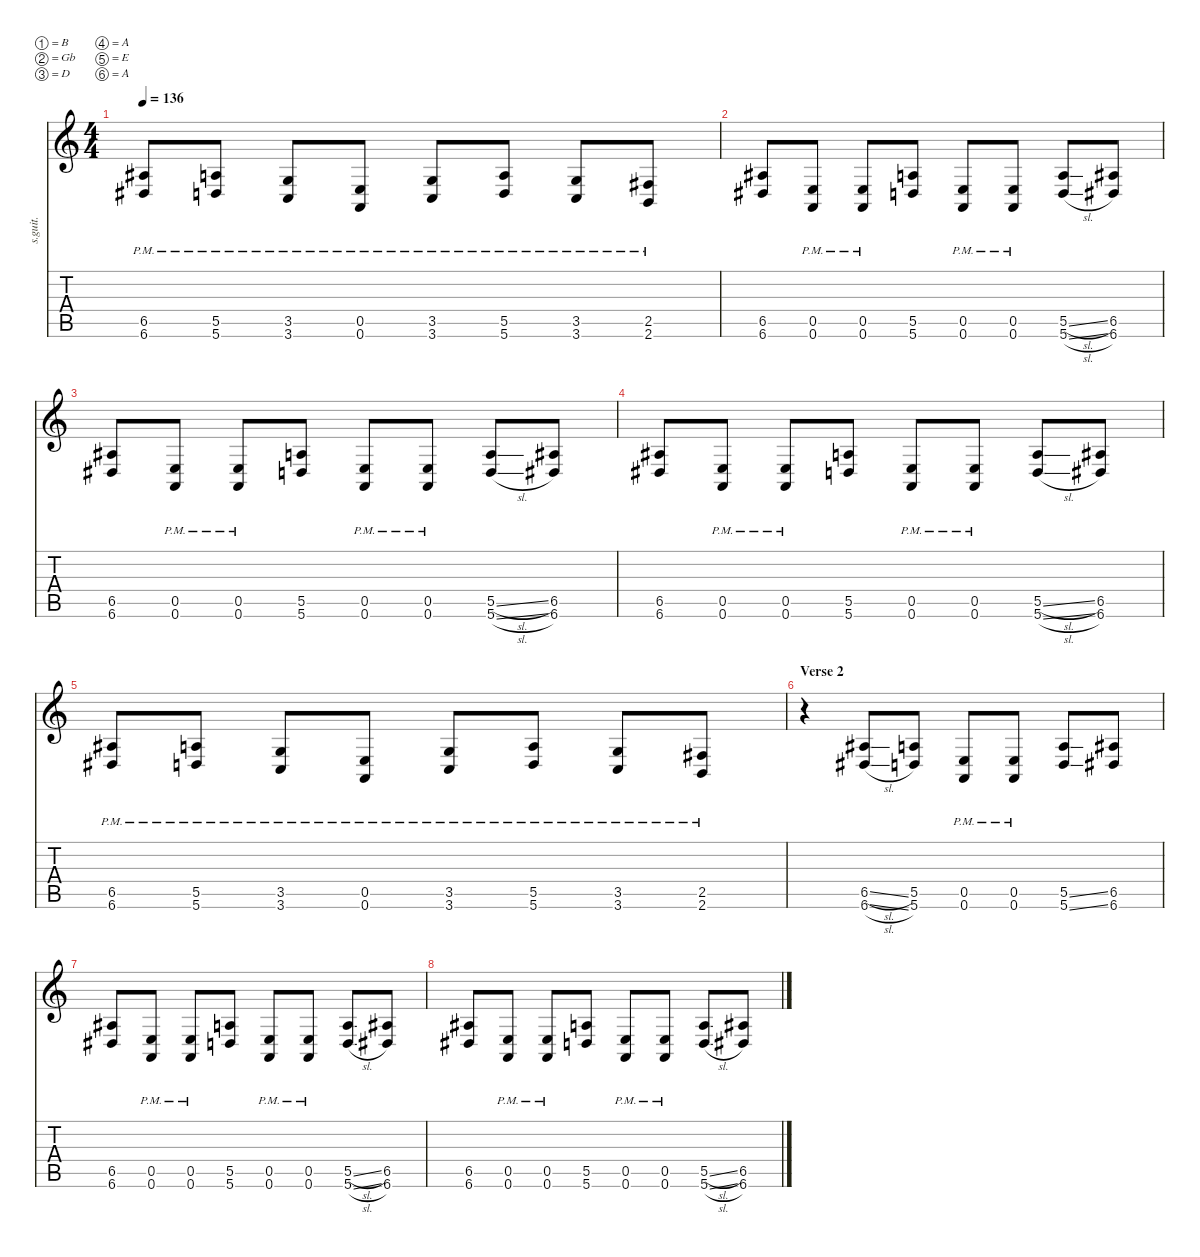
\defaultSystemsLayout 4
\hideDynamics
\bracketExtendMode nobrackets
\track ("Jim Root" "s.guit.") {instrument distortionguitar}
\staff {score tabs}
\tuning (B3 Gb3 D3 A2 E2 A1)
\ts (4 4)
\tempo 136
\clef g2
\ks c
(6.5{pm acc #} 6.6{pm acc #}).8{lyrics (0 "") lyrics (1 "") lyrics (2 "") lyrics (3 "") lyrics (4 "") dy f} (5.5{pm} 5.6{pm}).8{lyrics (0 "") lyrics (1 "") lyrics (2 "") lyrics (3 "") lyrics (4 "")} (3.5{pm} 3.6{pm}).8{lyrics (0 "") lyrics (1 "") lyrics (2 "") lyrics (3 "") lyrics (4 "")} (0.5{pm} 0.6{pm}).8{lyrics (0 "") lyrics (1 "") lyrics (2 "") lyrics (3 "") lyrics (4 "")} (3.5{pm} 3.6{pm}).8{lyrics (0 "") lyrics (1 "") lyrics (2 "") lyrics (3 "") lyrics (4 "")} (5.5{pm} 5.6{pm}).8{lyrics (0 "") lyrics (1 "") lyrics (2 "") lyrics (3 "") lyrics (4 "")} (3.5{pm} 3.6{pm}).8{lyrics (0 "") lyrics (1 "") lyrics (2 "") lyrics (3 "") lyrics (4 "")} (2.5{pm acc #} 2.6{pm}).8{lyrics (0 "") lyrics (1 "") lyrics (2 "") lyrics (3 "") lyrics (4 "")} |
(6.5{acc #} 6.6{acc #}).8{lyrics (0 "") lyrics (1 "") lyrics (2 "") lyrics (3 "") lyrics (4 "")} (0.5{pm} 0.6{pm}).8{lyrics (0 "") lyrics (1 "") lyrics (2 "") lyrics (3 "") lyrics (4 "")} (0.5{pm} 0.6{pm}).8{lyrics (0 "") lyrics (1 "") lyrics (2 "") lyrics (3 "") lyrics (4 "")} (5.5 5.6).8{lyrics (0 "") lyrics (1 "") lyrics (2 "") lyrics (3 "") lyrics (4 "")} (0.5{pm} 0.6{pm}).8{lyrics (0 "") lyrics (1 "") lyrics (2 "") lyrics (3 "") lyrics (4 "")} (0.5{pm} 0.6{pm}).8{lyrics (0 "") lyrics (1 "") lyrics (2 "") lyrics (3 "") lyrics (4 "")} (5.5{sl} 5.6{sl}).8{lyrics (0 "") lyrics (1 "") lyrics (2 "") lyrics (3 "") lyrics (4 "")} (6.5{acc #} 6.6{acc #}).8{lyrics (0 "") lyrics (1 "") lyrics (2 "") lyrics (3 "") lyrics (4 "")} |
(6.5{acc #} 6.6{acc #}).8{lyrics (0 "") lyrics (1 "") lyrics (2 "") lyrics (3 "") lyrics (4 "")} (0.5{pm} 0.6{pm}).8{lyrics (0 "") lyrics (1 "") lyrics (2 "") lyrics (3 "") lyrics (4 "")} (0.5{pm} 0.6{pm}).8{lyrics (0 "") lyrics (1 "") lyrics (2 "") lyrics (3 "") lyrics (4 "")} (5.5 5.6).8{lyrics (0 "") lyrics (1 "") lyrics (2 "") lyrics (3 "") lyrics (4 "")} (0.5{pm} 0.6{pm}).8{lyrics (0 "") lyrics (1 "") lyrics (2 "") lyrics (3 "") lyrics (4 "")} (0.5{pm} 0.6{pm}).8{lyrics (0 "") lyrics (1 "") lyrics (2 "") lyrics (3 "") lyrics (4 "")} (5.5{sl} 5.6{sl}).8{lyrics (0 "") lyrics (1 "") lyrics (2 "") lyrics (3 "") lyrics (4 "")} (6.5{acc #} 6.6{acc #}).8{lyrics (0 "") lyrics (1 "") lyrics (2 "") lyrics (3 "") lyrics (4 "")} |
(6.5{acc #} 6.6{acc #}).8{lyrics (0 "") lyrics (1 "") lyrics (2 "") lyrics (3 "") lyrics (4 "")} (0.5{pm} 0.6{pm}).8{lyrics (0 "") lyrics (1 "") lyrics (2 "") lyrics (3 "") lyrics (4 "")} (0.5{pm} 0.6{pm}).8{lyrics (0 "") lyrics (1 "") lyrics (2 "") lyrics (3 "") lyrics (4 "")} (5.5 5.6).8{lyrics (0 "") lyrics (1 "") lyrics (2 "") lyrics (3 "") lyrics (4 "")} (0.5{pm} 0.6{pm}).8{lyrics (0 "") lyrics (1 "") lyrics (2 "") lyrics (3 "") lyrics (4 "")} (0.5{pm} 0.6{pm}).8{lyrics (0 "") lyrics (1 "") lyrics (2 "") lyrics (3 "") lyrics (4 "")} (5.5{sl} 5.6{sl}).8{lyrics (0 "") lyrics (1 "") lyrics (2 "") lyrics (3 "") lyrics (4 "")} (6.5{acc #} 6.6{acc #}).8{lyrics (0 "") lyrics (1 "") lyrics (2 "") lyrics (3 "") lyrics (4 "")} |
(6.5{pm acc #} 6.6{pm acc #}).8{lyrics (0 "") lyrics (1 "") lyrics (2 "") lyrics (3 "") lyrics (4 "")} (5.5{pm} 5.6{pm}).8{lyrics (0 "") lyrics (1 "") lyrics (2 "") lyrics (3 "") lyrics (4 "")} (3.5{pm} 3.6{pm}).8{lyrics (0 "") lyrics (1 "") lyrics (2 "") lyrics (3 "") lyrics (4 "")} (0.5{pm} 0.6{pm}).8{lyrics (0 "") lyrics (1 "") lyrics (2 "") lyrics (3 "") lyrics (4 "")} (3.5{pm} 3.6{pm}).8{lyrics (0 "") lyrics (1 "") lyrics (2 "") lyrics (3 "") lyrics (4 "")} (5.5{pm} 5.6{pm}).8{lyrics (0 "") lyrics (1 "") lyrics (2 "") lyrics (3 "") lyrics (4 "")} (3.5{pm} 3.6{pm}).8{lyrics (0 "") lyrics (1 "") lyrics (2 "") lyrics (3 "") lyrics (4 "")} (2.5{pm acc #} 2.6{pm}).8{lyrics (0 "") lyrics (1 "") lyrics (2 "") lyrics (3 "") lyrics (4 "")} |
\section ("" "Verse 2")
r.4 (6.5{sl acc #} 6.6{sl acc #}).8{lyrics (0 "") lyrics (1 "") lyrics (2 "") lyrics (3 "") lyrics (4 "")} (5.5 5.6).8{lyrics (0 "") lyrics (1 "") lyrics (2 "") lyrics (3 "") lyrics (4 "")} (0.5{pm} 0.6{pm}).8{lyrics (0 "") lyrics (1 "") lyrics (2 "") lyrics (3 "") lyrics (4 "")} (0.5{pm} 0.6{pm}).8{lyrics (0 "") lyrics (1 "") lyrics (2 "") lyrics (3 "") lyrics (4 "")} (5.5{ss} 5.6{ss}).8{lyrics (0 "") lyrics (1 "") lyrics (2 "") lyrics (3 "") lyrics (4 "")} (6.5{acc #} 6.6{acc #}).8{lyrics (0 "") lyrics (1 "") lyrics (2 "") lyrics (3 "") lyrics (4 "")} |
(6.5{acc #} 6.6{acc #}).8{lyrics (0 "") lyrics (1 "") lyrics (2 "") lyrics (3 "") lyrics (4 "")} (0.5{pm} 0.6{pm}).8{lyrics (0 "") lyrics (1 "") lyrics (2 "") lyrics (3 "") lyrics (4 "")} (0.5{pm} 0.6{pm}).8{lyrics (0 "") lyrics (1 "") lyrics (2 "") lyrics (3 "") lyrics (4 "")} (5.5 5.6).8{lyrics (0 "") lyrics (1 "") lyrics (2 "") lyrics (3 "") lyrics (4 "")} (0.5{pm} 0.6{pm}).8{lyrics (0 "") lyrics (1 "") lyrics (2 "") lyrics (3 "") lyrics (4 "")} (0.5{pm} 0.6{pm}).8{lyrics (0 "") lyrics (1 "") lyrics (2 "") lyrics (3 "") lyrics (4 "")} (5.5{sl} 5.6{sl}).8{lyrics (0 "") lyrics (1 "") lyrics (2 "") lyrics (3 "") lyrics (4 "")} (6.5{acc #} 6.6{acc #}).8{lyrics (0 "") lyrics (1 "") lyrics (2 "") lyrics (3 "") lyrics (4 "")} |
(6.5{acc #} 6.6{acc #}).8{lyrics (0 "") lyrics (1 "") lyrics (2 "") lyrics (3 "") lyrics (4 "")} (0.5{pm} 0.6{pm}).8{lyrics (0 "") lyrics (1 "") lyrics (2 "") lyrics (3 "") lyrics (4 "")} (0.5{pm} 0.6{pm}).8{lyrics (0 "") lyrics (1 "") lyrics (2 "") lyrics (3 "") lyrics (4 "")} (5.5 5.6).8{lyrics (0 "") lyrics (1 "") lyrics (2 "") lyrics (3 "") lyrics (4 "")} (0.5{pm} 0.6{pm}).8{lyrics (0 "") lyrics (1 "") lyrics (2 "") lyrics (3 "") lyrics (4 "")} (0.5{pm} 0.6{pm}).8{lyrics (0 "") lyrics (1 "") lyrics (2 "") lyrics (3 "") lyrics (4 "")} (5.5{sl} 5.6{sl}).8{lyrics (0 "") lyrics (1 "") lyrics (2 "") lyrics (3 "") lyrics (4 "")} (6.5{acc #} 6.6{acc #}).8{lyrics (0 "") lyrics (1 "") lyrics (2 "") lyrics (3 "") lyrics (4 "")}
